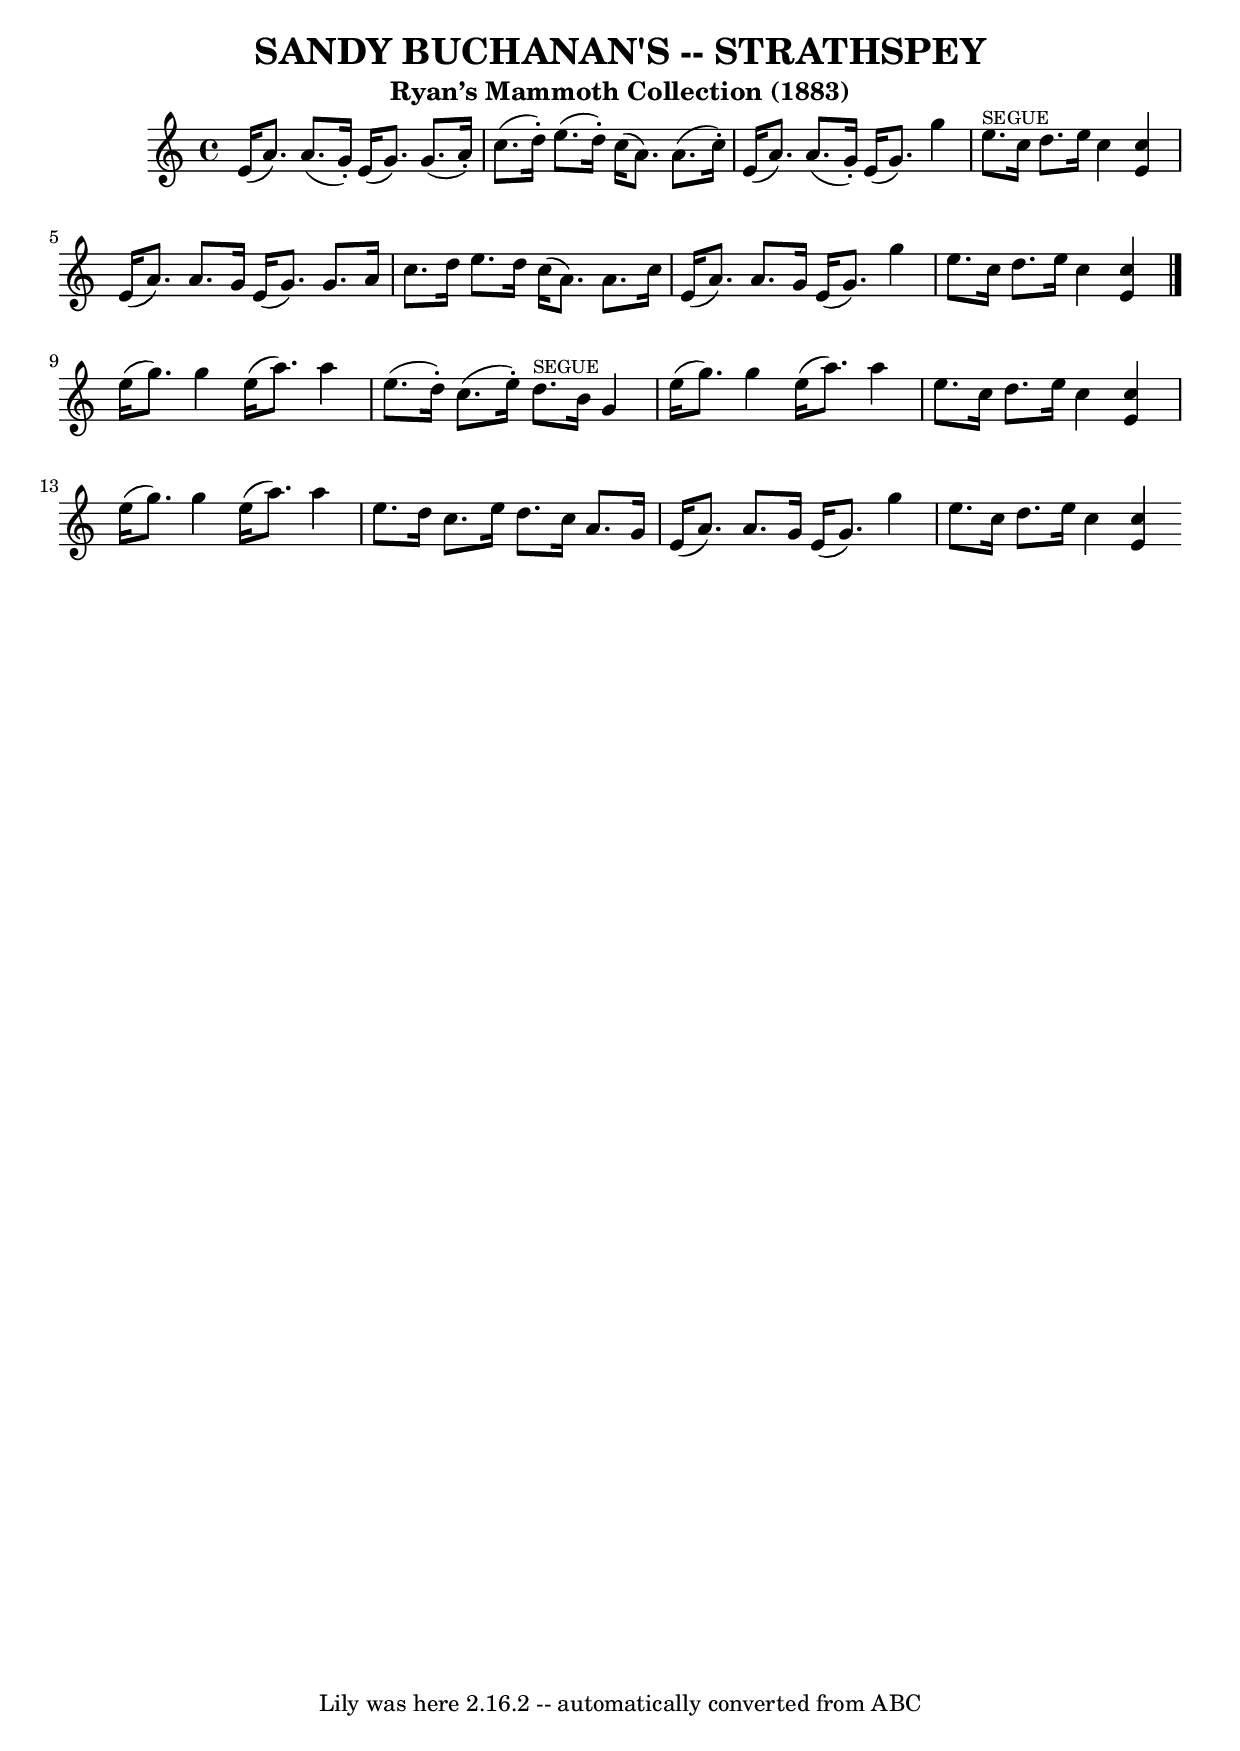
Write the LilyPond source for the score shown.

\version "2.16.2"
\include "Mammoth.ily"
\header {
  crossRefNumber = "1"
  footnotes = ""
  subtitle = "Ryan’s Mammoth Collection (1883)"
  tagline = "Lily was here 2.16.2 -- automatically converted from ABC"
  title = "SANDY BUCHANAN'S -- STRATHSPEY"

}
voicedefault =  {


  \override Staff.TimeSignature #'style = #'C
  \time 4/4 
  \key a \minor e'16 (a'8.) a'8. (g'16-.) e'16 ( g'8.) g'8. (a'16-.)     |
  c''8. (d''16-.) e''8. ( d''16-.) c''16 (a'8.) a'8. (c''16-.)    |
  e'16 ( a'8.) a'8. (g'16-.) e'16 (g'8.) g''4     |
  e''8.^\segue c''16 d''8. e''16 c''4  << e'4 c''4   >>   |
  e'16 (a'8.) a'8. g'16 e'16 (g'8.) g'8. a'16      |
  c''8. d''16 e''8. d''16 c''16 (a'8.) a'8. c''16     |
  e'16 (a'8.) a'8. g'16 e'16 (g'8.) g''4     |
  e''8. c''16 d''8. e''16 c''4  << e'4 c''4    				 >>   \bar "|." e''16 (g''8.) g''4 e''16 (a''8.) a''4      |
  e''8. (d''16-.) c''8. (e''16-.) d''8.^\segue b'16 g'4     |
  e''16 (g''8.) g''4 e''16 (a''8.) a''4     |
  e''8. c''16 d''8. e''16 c''4  << e'4 c''4    				 >>    |
  e''16 (g''8.) g''4 e''16 (a''8.) a''4     |
  e''8. d''16 c''8. e''16 d''8. c''16 a'8. g'16    |
  e'16 (a'8.) a'8. g'16 e'16 (g'8.) g''4     |
  e''8. c''16 d''8. e''16 c''4  << e'4 c''4   >>      \bar " |."   

}

\score{
  <<

    \context Staff="default"
    {
      \voicedefault 
      
    }

  >>
  \layout {
    
  }
  \midi {
  }

}
